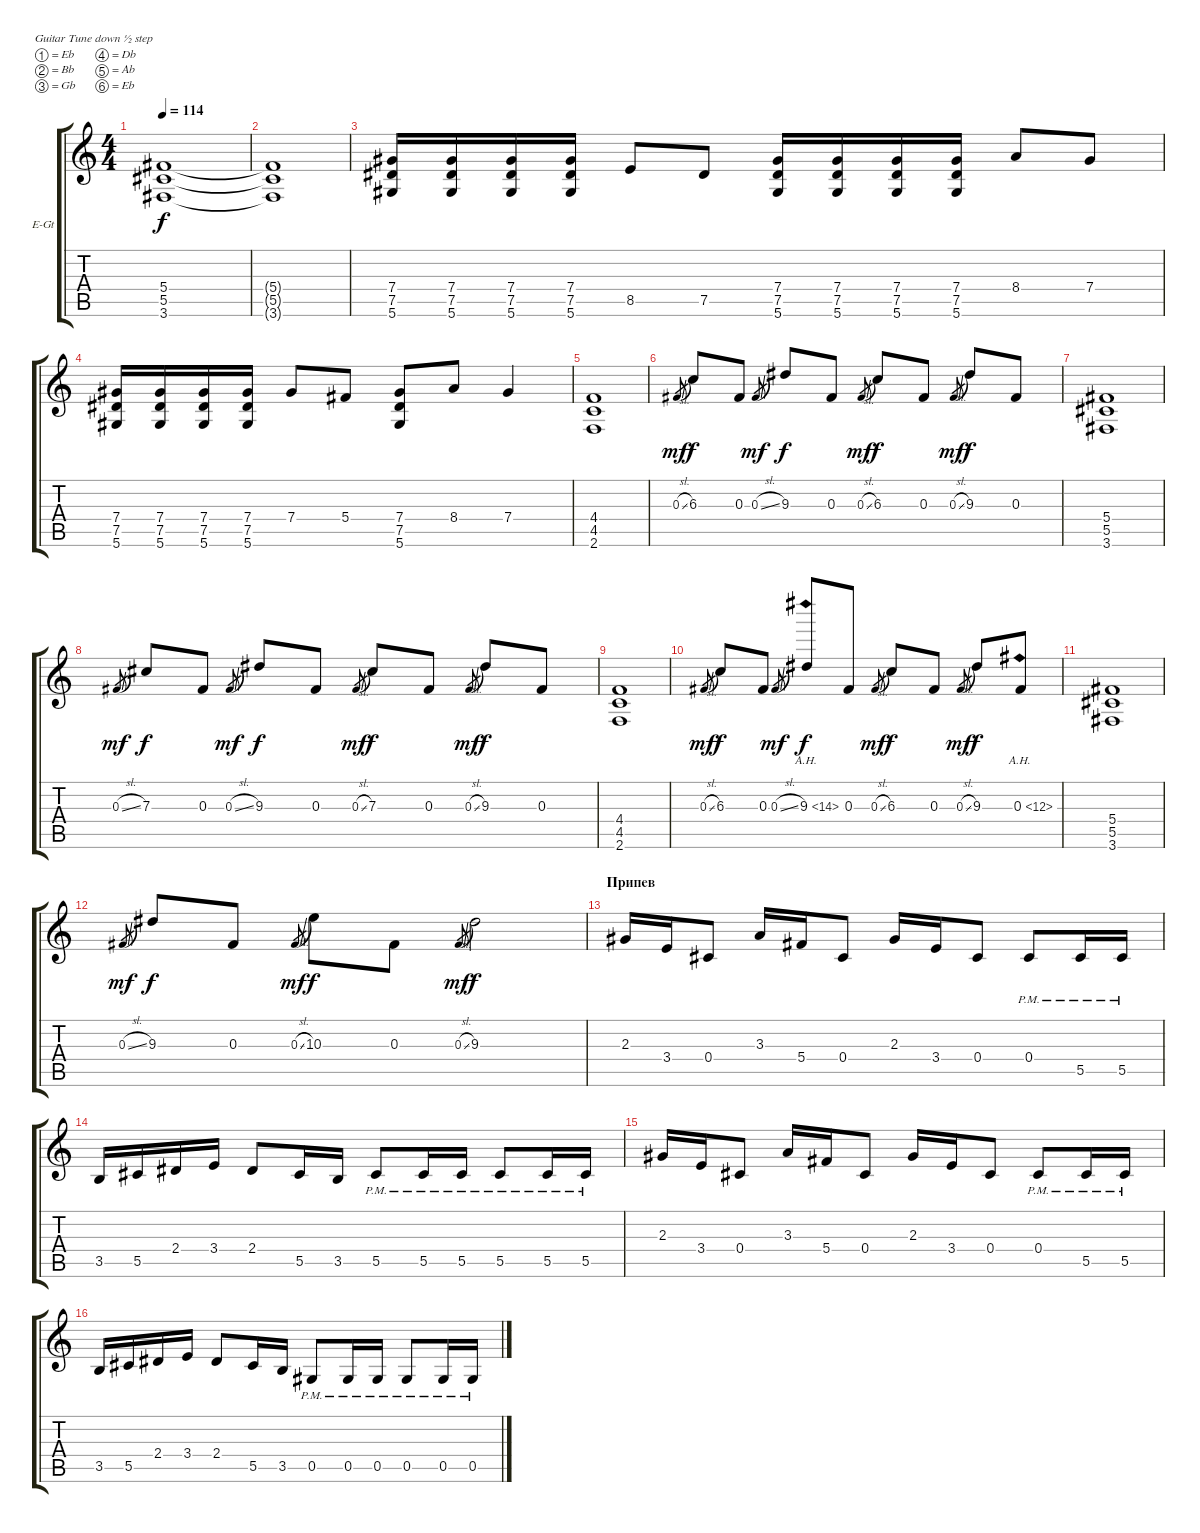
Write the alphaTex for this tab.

\bracketExtendMode groupsimilarinstruments
\firstSystemTrackNameOrientation horizontal
\otherSystemsTrackNameOrientation horizontal
\track ("Гитара 1" "E-Gt") {instrument distortionguitar}
\staff {score tabs}
\tuning (Eb4 Bb3 Gb3 Db3 Ab2 Eb2)
\ts (4 4)
\tempo 114
\clef g2
\scale
0.333333
\ks c
(5.4{t} 5.5{t} 3.6{t}).1{dy f} |
\scale
0.333333 (5.4{t} 5.5{t} 3.6{t}).1 |
\scale
0.333333 (7.5 5.6 7.4).16 (7.5 5.6 7.4).16 (7.5 5.6 7.4).16 (7.5 5.6 7.4).16 8.5.8 7.5.8 (7.5 5.6 7.4).16 (7.5 5.6 7.4).16 (7.5 5.6 7.4).16 (7.5 5.6 7.4).16 8.4.8 7.4.8 |
\scale
0.333333 (7.5 5.6 7.4).16 (7.5 5.6 7.4).16 (7.5 5.6 7.4).16 (7.5 5.6 7.4).16 7.4.8 5.4.8 (7.5 5.6 7.4).8 8.4.8 7.4.4 |
\scale
0.333333 (4.4 4.5 2.6).1 |
\scale
0.333333 0.3{sl}.8{gr dy mf} 6.3.8{dy f} 0.3.8 0.3{sl}.8{gr dy mf} 9.3.8{dy f} 0.3.8 0.3{sl}.8{gr dy mf} 6.3.8{dy f} 0.3.8 0.3{sl}.8{gr dy mf} 9.3.8{dy f} 0.3.8 |
\scale
0.333333 (5.4 5.5 3.6).1 |
\scale
0.333333 0.3{sl}.8{gr dy mf} 7.3.8{dy f} 0.3.8 0.3{sl}.8{gr dy mf} 9.3.8{dy f} 0.3.8 0.3{sl}.8{gr dy mf} 7.3.8{dy f} 0.3.8 0.3{sl}.8{gr dy mf} 9.3.8{dy f} 0.3.8 |
\scale
0.333333 (4.4 4.5 2.6).1 |
\scale
0.333333 0.3{sl}.8{gr dy mf} 6.3.8{dy f} 0.3.8 0.3{sl}.8{gr dy mf} 9.3{ah 5}.8{dy f} 0.3.8 0.3{sl}.8{gr dy mf} 6.3.8{dy f} 0.3.8 0.3{sl}.8{gr dy mf} 9.3.8{dy f} 0.3{ah 12}.8 |
\scale
0.333333 (5.4 5.5 3.6).1 |
\scale
0.333333 0.3{sl}.8{gr dy mf} 9.3.8{dy f} 0.3.8 0.3{sl}.8{gr dy mf} 10.3.8{dy f} 0.3.8 0.3{sl}.8{gr dy mf} 9.3.2{dy f} |
\section ("" "Припев")
\scale
0.333333 2.3.16 3.4.16 0.4.8 3.3.16 5.4.16 0.4.8 2.3.16 3.4.16 0.4.8 0.4{pm}.8 5.5{pm}.16 5.5{pm}.16 |
\scale
0.333333 3.5.16 5.5.16 2.4.16 3.4.16 2.4.8 5.5.16 3.5.16 5.5{pm}.8 5.5{pm}.16 5.5{pm}.16 5.5{pm}.8 5.5{pm}.16 5.5{pm}.16 |
\scale
0.333333 2.3.16 3.4.16 0.4.8 3.3.16 5.4.16 0.4.8 2.3.16 3.4.16 0.4.8 0.4{pm}.8 5.5{pm}.16 5.5{pm}.16 |
\scale
0.333333 3.5.16 5.5.16 2.4.16 3.4.16 2.4.8 5.5.16 3.5.16 0.5{pm}.8 0.5{pm}.16 0.5{pm}.16 0.5{pm}.8 0.5{pm}.16 0.5{pm}.16
